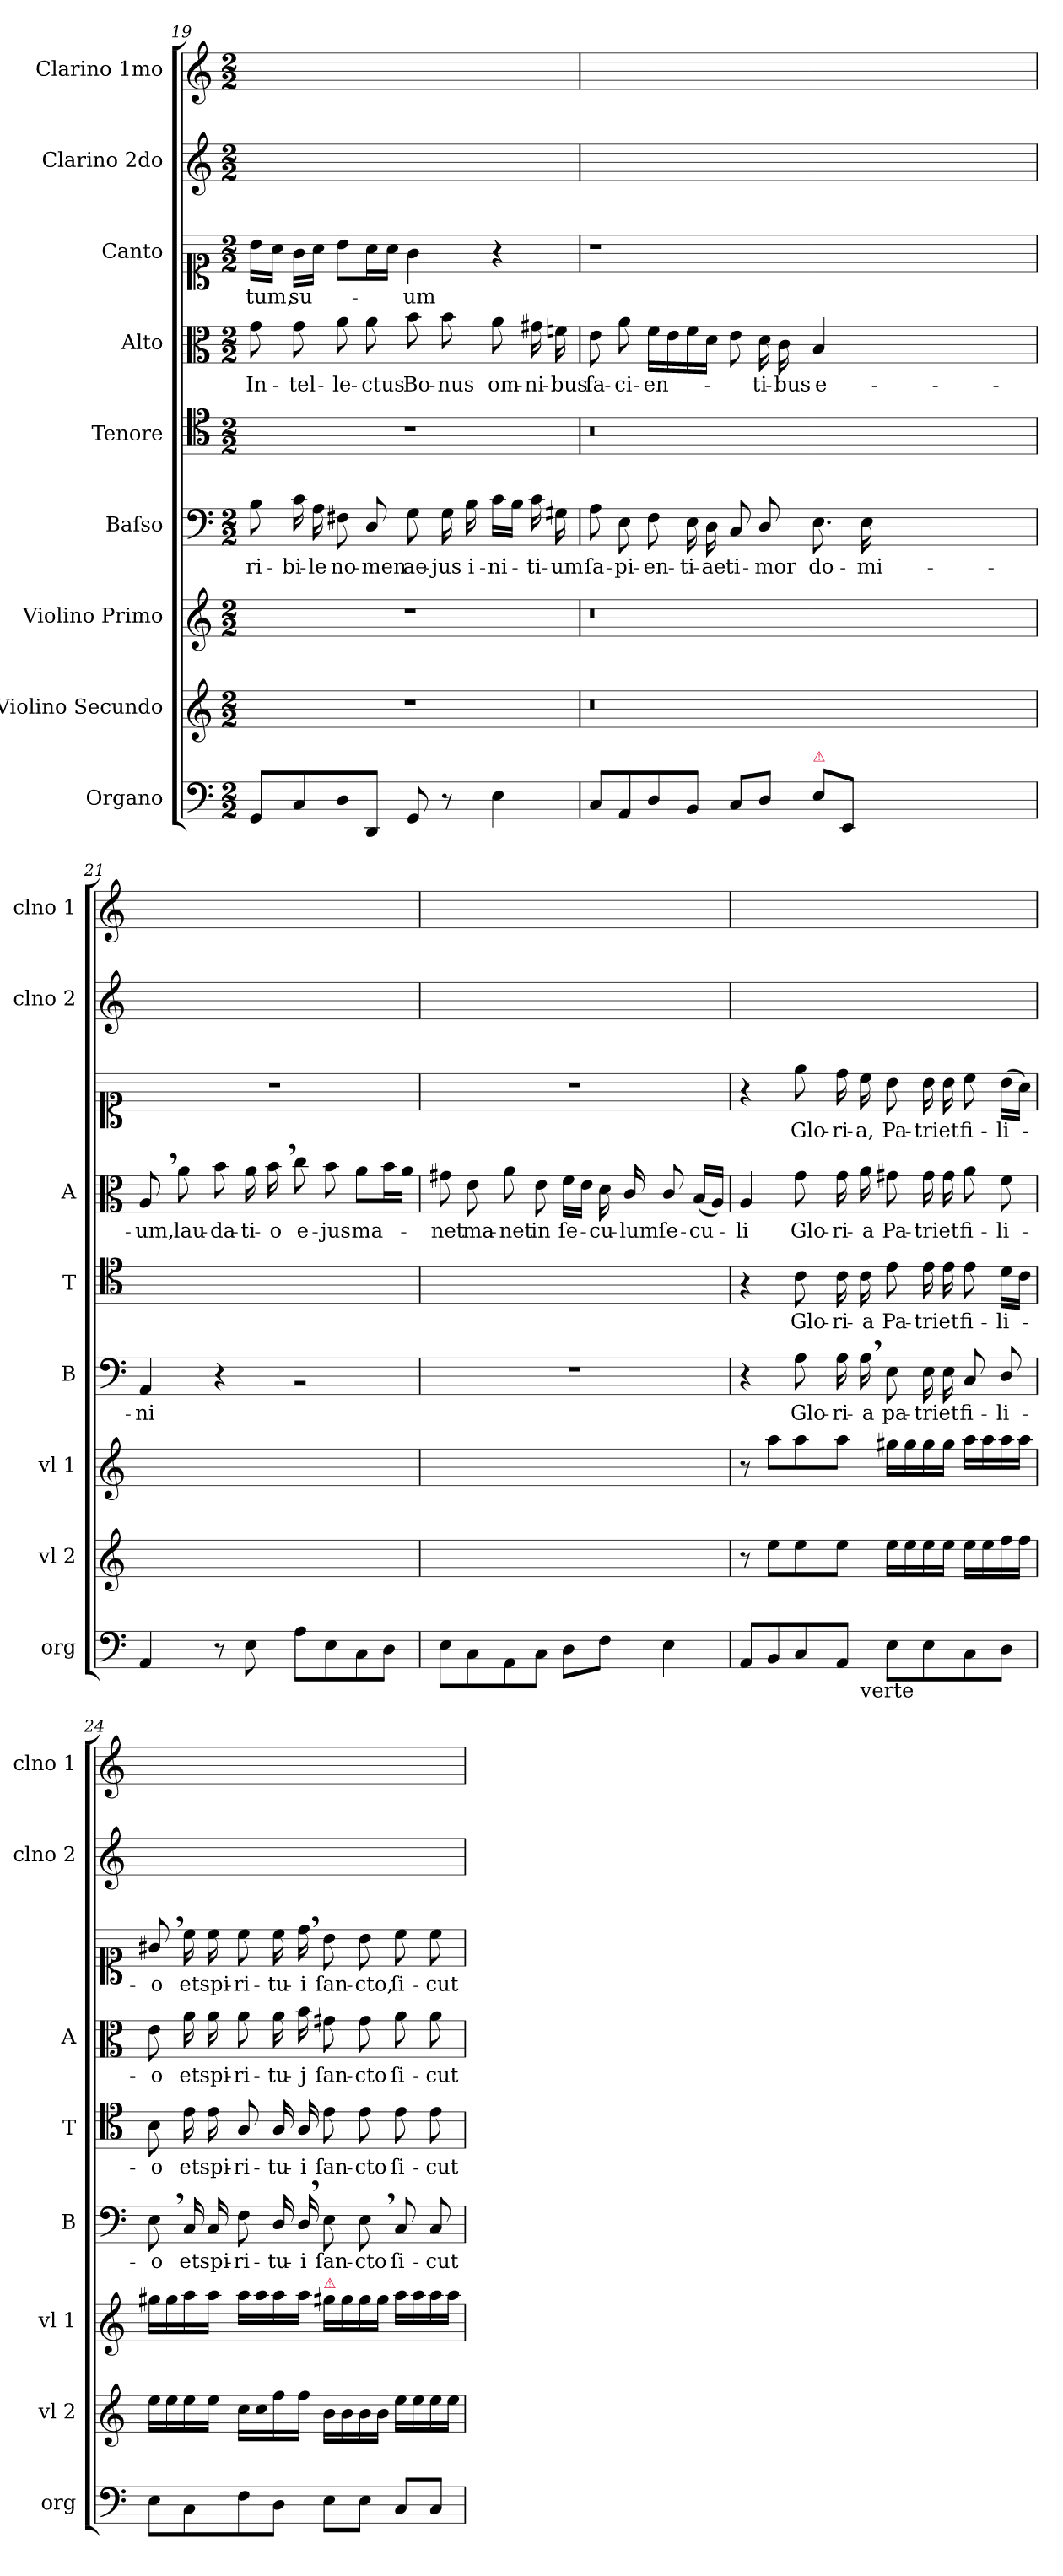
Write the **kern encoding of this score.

**kern	**kern	**kern	**kern	**text	**kern	**text	**kern	**text	**kern	**text	**kern	**kern
*part9	*part8	*part7	*part6	*part6	*part5	*part5	*part4	*part4	*part3	*part3	*part2	*part1
*staff9	*staff8	*staff7	*staff6	*staff6	*staff5	*staff5	*staff4	*staff4	*staff3	*staff3	*staff2	*staff1
*I"Organo	*I"Violino Secundo	*I"Violino Primo	*I"Baſso	*	*I"Tenore	*	*I"Alto	*	*I"Canto	*	*I"Clarino 2do	*I"Clarino 1mo
*I'org	*I'vl 2	*I'vl 1	*I'B	*	*I'T	*	*I'A	*	*	*	*I'clno 2	*I'clno 1
*clefF4	*clefG2	*clefG2	*clefF4	*	*clefC4	*	*clefC3	*	*clefC1	*	*clefG2	*clefG2
*k[]	*k[]	*k[]	*k[]	*	*k[]	*	*k[]	*	*k[]	*	*k[]	*k[]
*a:	*a:	*a:	*a:	*	*a:	*	*a:	*	*a:	*	*a:	*a:
*M2/2	*M2/2	*M2/2	*M2/2	*	*M2/2	*	*M2/2	*	*M2/2	*	*M2/2	*M2/2
=19	=19	=19	=19	=19	=19	=19	=19	=19	=19	=19	=19	=19
8GG/L	1r	1r	8B\	-ri-	1r	.	8g\	In-	16b\LL	-tum,	1ryy	1ryy
.	.	.	.	.	.	.	.	.	16a\JJ	.	.	.
8C/	.	.	16c\	-bi-	.	.	8g\	-tel-	16g\LL	su-	.	.
.	.	.	16A\	-le	.	.	.	.	16a\JJ	.	.	.
8D/	.	.	8F#X\	no-	.	.	8a\	-le-	8b\L	.	.	.
8DD/J	.	.	8D/	-men	.	.	8a\	-ctus	16a\L	.	.	.
.	.	.	.	.	.	.	.	.	16a\JJ	.	.	.
8GG/	.	.	8G\	ae-	.	.	8b\	Bo-	4g\	-um	.	.
8r	.	.	16G\	-jus	.	.	8b\	-nus	.	.	.	.
.	.	.	16B\	i-	.	.	.	.	.	.	.	.
4E\	.	.	16c\LL	-ni-	.	.	8a\	om-	4r	.	.	.
.	.	.	16B\JJ	.	.	.	.	.	.	.	.	.
.	.	.	16c\	-ti-	.	.	16g#X\	-ni-	.	.	.	.
.	.	.	16G#X\	-um	.	.	16fn\	-bus	.	.	.	.
=20	=20	=20	=20	=20	=20	=20	=20	=20	=20	=20	=20	=20
8C/L	0.r	0.r	8A\	ſa-	0.r	.	8e\	fa-	1r	.	1ryy	1ryy
8AA/	.	.	8E\	-pi-	.	.	8a\	-ci-	.	.	.	.
8D/	.	.	8F\	-en-	.	.	16f\LL	-en-	.	.	.	.
.	.	.	.	.	.	.	16e\	.	.	.	.	.
8BB/J	.	.	16E\	-ti-	.	.	16f\	.	.	.	.	.
.	.	.	16D\	-ae	.	.	16d\JJ	.	.	.	.	.
8C/L	.	.	8C/	ti-	.	.	8e\	.	.	.	.	.
8D/J	.	.	8D/	-mor	.	.	16d\	-ti-	.	.	.	.
.	.	.	.	.	.	.	16c\	-bus	.	.	.	.
!LO:TX:a:color=crimson:t=⚠	!	!	!	!	!	!	!	!	!	!	!	!
8E\L	.	.	8.E\	do-	.	.	4B/	e-	.	.	.	.
8EE/J	.	.	.	.	.	.	.	.	.	.	.	.
.	.	.	16E\	-mi-	.	.	.	.	.	.	.	.
0ryy	.	.	0ryy	.	.	.	0ryy	.	0ryy	.	0ryy	0ryy
=21	=21	=21	=21	=21	=21	=21	=21	=21	=21	=21	=21	=21
4AA/	1ryy	1ryy	4AA/	-ni	1ryy	.	8A,</	-um,	1r	.	1ryy	1ryy
.	.	.	.	.	.	.	8a\	lau-	.	.	.	.
8r	.	.	4r	.	.	.	8b\	-da-	.	.	.	.
8E\	.	.	.	.	.	.	16a\	-ti-	.	.	.	.
.	.	.	.	.	.	.	16b,<\	-o	.	.	.	.
8A\L	.	.	2rBB	.	.	.	8cc\	e-	.	.	.	.
8E\	.	.	.	.	.	.	8b\	-jus	.	.	.	.
8C\	.	.	.	.	.	.	8a\L	ma-	.	.	.	.
8D\J	.	.	.	.	.	.	16b\L	.	.	.	.	.
.	.	.	.	.	.	.	16a\JJ	.	.	.	.	.
=22	=22	=22	=22	=22	=22	=22	=22	=22	=22	=22	=22	=22
8E\L	1ryy	1ryy	1r	.	1ryy	.	8g#X\	-net	1r	.	1ryy	1ryy
8C\	.	.	.	.	.	.	8e\	ma-	.	.	.	.
8AA\	.	.	.	.	.	.	8a\	-net	.	.	.	.
8C\J	.	.	.	.	.	.	8e\	in	.	.	.	.
8D\L	.	.	.	.	.	.	16f\LL	ſe-	.	.	.	.
.	.	.	.	.	.	.	16e\JJ	.	.	.	.	.
8F\J	.	.	.	.	.	.	16d\	-cu-	.	.	.	.
.	.	.	.	.	.	.	16c/	-lum	.	.	.	.
4E\	.	.	.	.	.	.	8c/	ſe-	.	.	.	.
.	.	.	.	.	.	.	(16B/LL	-cu-	.	.	.	.
.	.	.	.	.	.	.	16A/JJ)	.	.	.	.	.
=23	=23	=23	=23	=23	=23	=23	=23	=23	=23	=23	=23	=23
*^	*	*	*	*	*	*	*	*	*	*	*	*
8AA/L	4..ryy	8r	8r	4r	.	4r	.	4A/	-li	4r	.	1ryy	1ryy
8BB/	.	8ee\L	8aa\L	.	.	.	.	.	.	.	.	.	.
8C/	.	8ee\	8aa\	8A\	Glo-	8c\	Glo-	8g\	Glo-	8ee\	Glo-	.	.
8AA/J	.	8ee\J	8aa\J	16A\	-ri-	16c\	-ri-	16g\	-ri-	16dd\	-ri-	.	.
!	!LO:TX:b:t=verte	!	!	!	!	!	!	!	!	!	!	!	!
.	2ryy	.	.	16A,<\	-a	16c\	-a	16a\	-a	16cc\	-a,	.	.
8E\L	.	16ee\LL	16gg#X\LL	8E\	pa-	8e\	Pa-	8g#X\	Pa-	8b\	Pa-	.	.
.	.	16ee\	16gg#\	.	.	.	.	.	.	.	.	.	.
8E\	.	16ee\	16gg#\	16E\	-tri	16e\	-tri	16g#\	-tri	16b\	-tri	.	.
.	.	16ee\JJ	16gg#\JJ	16E\	et	16e\	et	16g#\	et	16b\	et	.	.
8C\	.	16ee\LL	16aa\LL	8C/	fi-	8e\	fi-	8a\	fi-	8cc\	fi-	.	.
.	.	16ee\	16aa\	.	.	.	.	.	.	.	.	.	.
8D\J	.	16ff\	16aa\	8D/	-li-	16d\LL	-li-	8f\	-li-	(16b\LL	-li-	.	.
.	16ryy	16ff\JJ	16aa\JJ	.	.	16c\JJ	.	.	.	16a\JJ)	.	.	.
*v	*v	*	*	*	*	*	*	*	*	*	*	*	*
=24	=24	=24	=24	=24	=24	=24	=24	=24	=24	=24	=24	=24
8E\L	16ee\LL	16gg#X\LL	8E,<\	-o	8B\	-o	8e\	-o	8g#X,</	-o	1ryy	1ryy
.	16ee\	16gg#\	.	.	.	.	.	.	.	.	.	.
8C\	16ee\	16aa\	16C/	et	16e\	et	16a\	et	16cc\	et	.	.
.	16ee\JJ	16aa\JJ	16C/	spi-	16e\	spi-	16a\	spi-	16cc\	spi-	.	.
8F\	16cc\LL	16aa\LL	8F\	-ri-	8A/	-ri-	8a\	-ri-	8cc\	-ri-	.	.
.	16cc\	16aa\	.	.	.	.	.	.	.	.	.	.
8D\J	16ff\	16aa\	16D/	-tu-	16A/	-tu-	16a\	-tu-	16cc\	-tu-	.	.
.	16ff\JJ	16aa\JJ	16D,</	-i	16A/	-i	16b\	-j	16dd,<\	-i	.	.
!	!	!LO:TX:a:color=crimson:t=⚠	!	!	!	!	!	!	!	!	!	!
8E\L	16b\LL	16gg#X\LL	8E\	ſan-	8e\	ſan-	8g#X\	ſan-	8b\	ſan-	.	.
.	16b\	16gg#\	.	.	.	.	.	.	.	.	.	.
8E\J	16b\	16gg#\	8E,<\	-cto	8e\	-cto	8g#\	-cto	8b\	-cto,	.	.
.	16b\JJ	16gg#\JJ	.	.	.	.	.	.	.	.	.	.
8C/L	16ee\LL	16aa\LL	8C/	ſi-	8e\	ſi-	8a\	ſi-	8cc\	ſi-	.	.
.	16ee\	16aa\	.	.	.	.	.	.	.	.	.	.
8C/J	16ee\	16aa\	8C/	-cut	8e\	-cut	8a\	-cut	8cc\	-cut	.	.
.	16ee\JJ	16aa\JJ	.	.	.	.	.	.	.	.	.	.
=	=	=	=	=	=	=	=	=	=	=	=	=
*-	*-	*-	*-	*-	*-	*-	*-	*-	*-	*-	*-	*-
